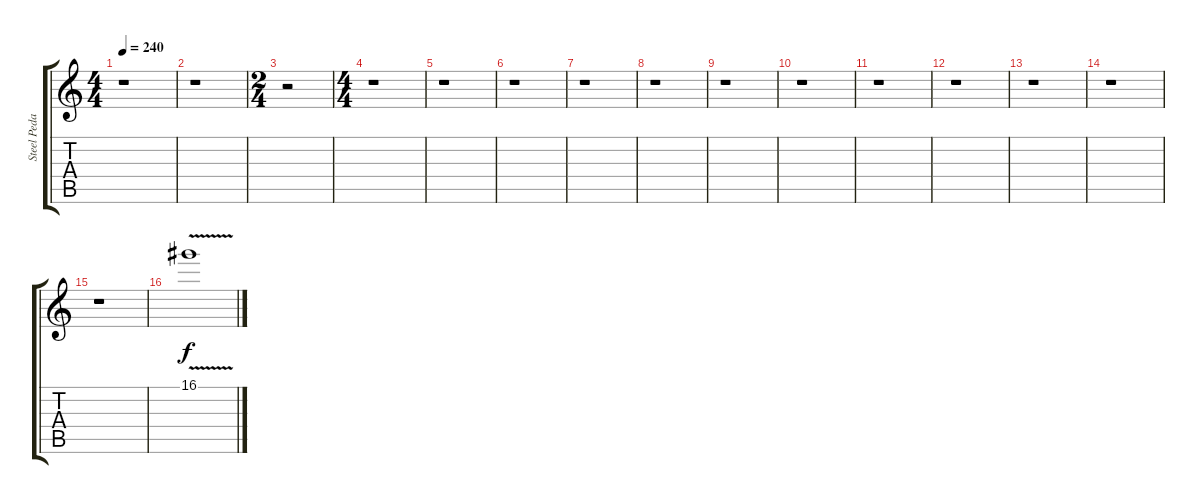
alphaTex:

\track ("Steel Pedal" "Steel Peda") {instrument electricguitarjazz}
\staff {score tabs}
\tuning (E4 B3 G3 D3 A2 E2) {hide}
\ts (4 4)
\tempo 240
\clef g2
\ks c
r.1{dy f} |
r.1 |
\ts (2 4)
r.2 |
\ts (4 4)
r.1 |
r.1 |
r.1 |
r.1 |
r.1 |
r.1 |
r.1 |
r.1 |
r.1 |
r.1 |
r.1 |
r.1 |
16.1{v}.1
